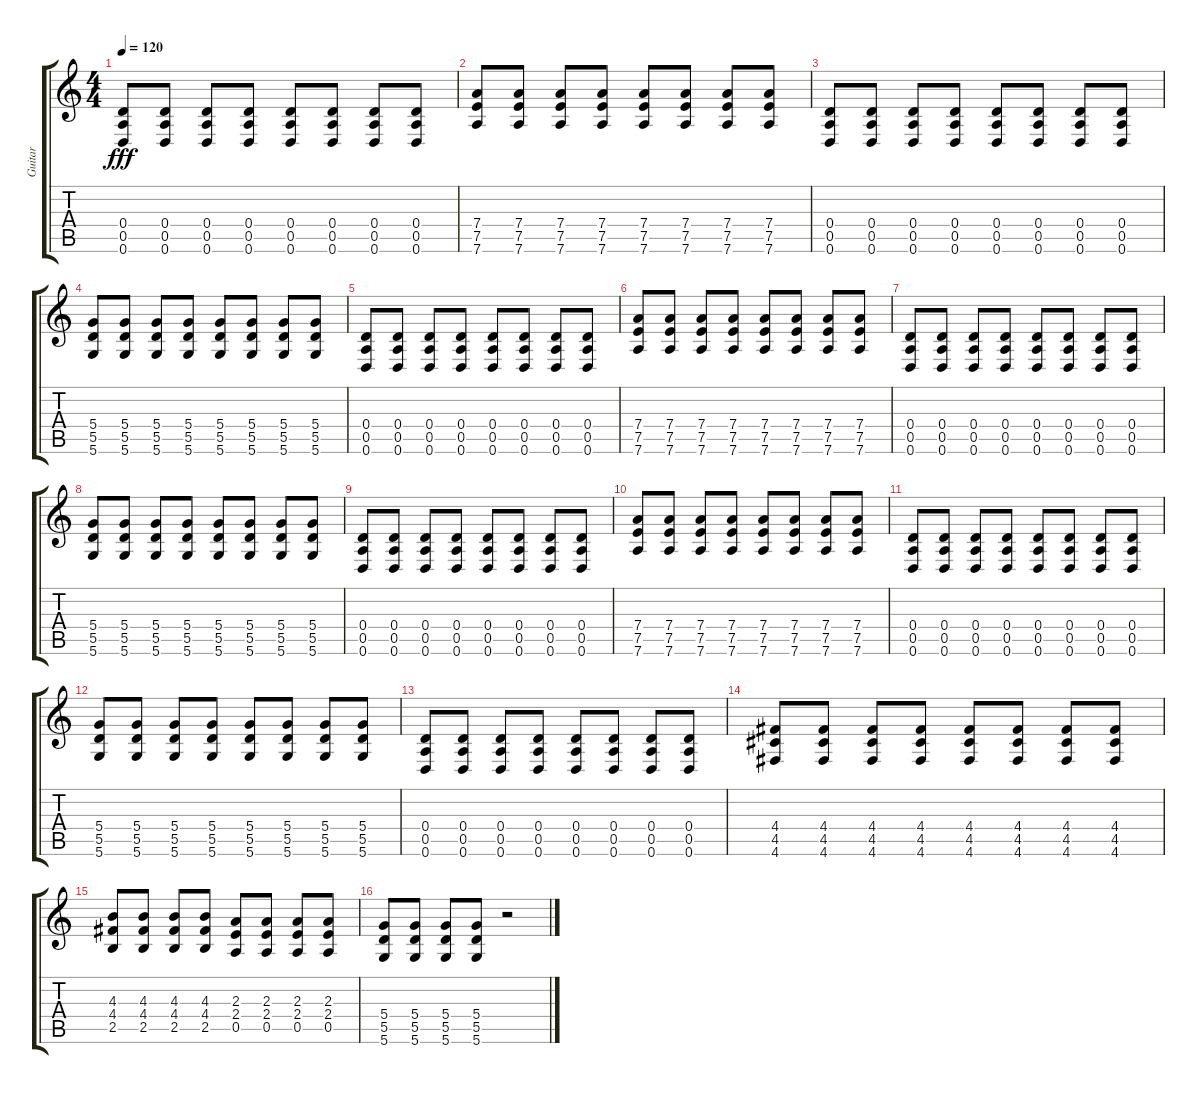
\track ("Guitar" "Guitar") {instrument distortionguitar}
\staff {score tabs}
\tuning (E4 B3 G3 D3 A2 D2) {hide}
\ts (4 4)
\tempo 120
\clef g2
\ks c
(0.4 0.5 0.6).8{dy fff} (0.4 0.5 0.6).8 (0.4 0.5 0.6).8 (0.4 0.5 0.6).8 (0.4 0.5 0.6).8 (0.4 0.5 0.6).8 (0.4 0.5 0.6).8 (0.4 0.5 0.6).8 |
(7.4 7.5 7.6).8 (7.4 7.5 7.6).8 (7.4 7.5 7.6).8 (7.4 7.5 7.6).8 (7.4 7.5 7.6).8 (7.4 7.5 7.6).8 (7.4 7.5 7.6).8 (7.4 7.5 7.6).8 |
(0.4 0.5 0.6).8 (0.4 0.5 0.6).8 (0.4 0.5 0.6).8 (0.4 0.5 0.6).8 (0.4 0.5 0.6).8 (0.4 0.5 0.6).8 (0.4 0.5 0.6).8 (0.4 0.5 0.6).8 |
(5.4 5.5 5.6).8 (5.4 5.5 5.6).8 (5.4 5.5 5.6).8 (5.4 5.5 5.6).8 (5.4 5.5 5.6).8 (5.4 5.5 5.6).8 (5.4 5.5 5.6).8 (5.4 5.5 5.6).8 |
(0.4 0.5 0.6).8 (0.4 0.5 0.6).8 (0.4 0.5 0.6).8 (0.4 0.5 0.6).8 (0.4 0.5 0.6).8 (0.4 0.5 0.6).8 (0.4 0.5 0.6).8 (0.4 0.5 0.6).8 |
(7.4 7.5 7.6).8 (7.4 7.5 7.6).8 (7.4 7.5 7.6).8 (7.4 7.5 7.6).8 (7.4 7.5 7.6).8 (7.4 7.5 7.6).8 (7.4 7.5 7.6).8 (7.4 7.5 7.6).8 |
(0.4 0.5 0.6).8 (0.4 0.5 0.6).8 (0.4 0.5 0.6).8 (0.4 0.5 0.6).8 (0.4 0.5 0.6).8 (0.4 0.5 0.6).8 (0.4 0.5 0.6).8 (0.4 0.5 0.6).8 |
(5.4 5.5 5.6).8 (5.4 5.5 5.6).8 (5.4 5.5 5.6).8 (5.4 5.5 5.6).8 (5.4 5.5 5.6).8 (5.4 5.5 5.6).8 (5.4 5.5 5.6).8 (5.4 5.5 5.6).8 |
(0.4 0.5 0.6).8 (0.4 0.5 0.6).8 (0.4 0.5 0.6).8 (0.4 0.5 0.6).8 (0.4 0.5 0.6).8 (0.4 0.5 0.6).8 (0.4 0.5 0.6).8 (0.4 0.5 0.6).8 |
(7.4 7.5 7.6).8 (7.4 7.5 7.6).8 (7.4 7.5 7.6).8 (7.4 7.5 7.6).8 (7.4 7.5 7.6).8 (7.4 7.5 7.6).8 (7.4 7.5 7.6).8 (7.4 7.5 7.6).8 |
(0.4 0.5 0.6).8 (0.4 0.5 0.6).8 (0.4 0.5 0.6).8 (0.4 0.5 0.6).8 (0.4 0.5 0.6).8 (0.4 0.5 0.6).8 (0.4 0.5 0.6).8 (0.4 0.5 0.6).8 |
(5.4 5.5 5.6).8 (5.4 5.5 5.6).8 (5.4 5.5 5.6).8 (5.4 5.5 5.6).8 (5.4 5.5 5.6).8 (5.4 5.5 5.6).8 (5.4 5.5 5.6).8 (5.4 5.5 5.6).8 |
(0.4 0.5 0.6).8 (0.4 0.5 0.6).8 (0.4 0.5 0.6).8 (0.4 0.5 0.6).8 (0.4 0.5 0.6).8 (0.4 0.5 0.6).8 (0.4 0.5 0.6).8 (0.4 0.5 0.6).8 |
(4.4 4.5 4.6).8 (4.4 4.5 4.6).8 (4.4 4.5 4.6).8 (4.4 4.5 4.6).8 (4.4 4.5 4.6).8 (4.4 4.5 4.6).8 (4.4 4.5 4.6).8 (4.4 4.5 4.6).8 |
(4.3 4.4 2.5).8 (4.3 4.4 2.5).8 (4.3 4.4 2.5).8 (4.3 4.4 2.5).8 (2.3 2.4 0.5).8 (2.3 2.4 0.5).8 (2.3 2.4 0.5).8 (2.3 2.4 0.5).8 |
(5.4 5.5 5.6).8 (5.4 5.5 5.6).8 (5.4 5.5 5.6).8 (5.4 5.5 5.6).8 r.2
